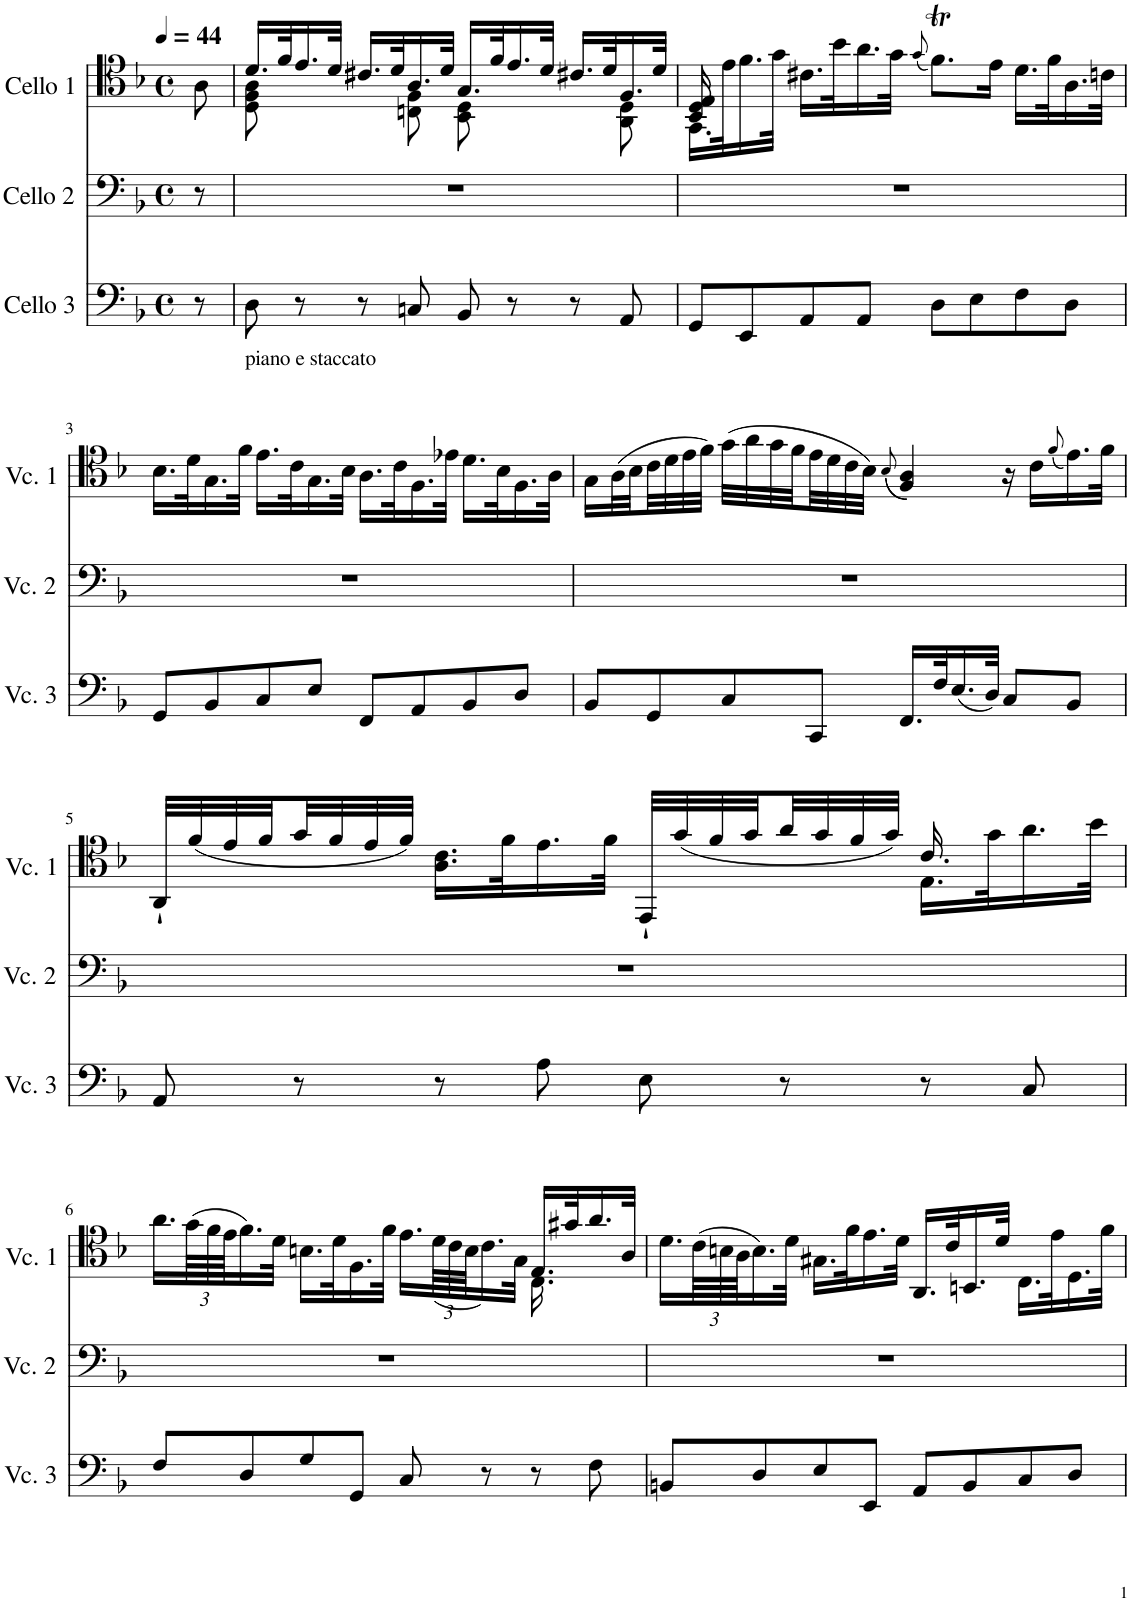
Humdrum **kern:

**kern	**kern	**kern
*part3	*part2	*part1
*staff3	*staff2	*staff1
*I"Cello 3	*I"Cello 2	*I"Cello 1
*clefF4	*clefF4	*clefC4
*k[b-]	*k[b-]	*k[b-]
*M4/4	*M4/4	*M4/4
*met(c)	*met(c)	*met(c)
*MM44	*MM44	*MM44
=	=	=
8r	8r	8A\
=1	=1	=1
*	*	*^
!LO:TX:b:t=piano e staccato	!	!	!
8D\	1r	16.d/LL	8D\ 8F\ 8A\
.	.	32f/K	.
8r	.	16.e/	4ryy
.	.	32d/JJk	.
8r	.	16.c#X/LL	.
.	.	32d/K	.
8Cn/	.	16.A/	8Cn\ 8F\
.	.	32d/JJk	.
8BB-/	.	16.G/LL	8BB-\ 8D\
.	.	32f/K	.
8r	.	16.e/	4ryy
.	.	32d/JJk	.
8r	.	16.c#X/LL	.
.	.	32d/K	.
8AA/	.	16.F/	8AA\ 8D\
.	.	32d/JJk	.
=2	=2	=2	=2
8GG/L	1r	16.GG\LL	16BB-/ 16D/ 16E/
.	.	.	2...ryy
.	.	32e\K	.
8EE/	.	16.f\	.
.	.	32g\JJk	.
8AA/	.	16.c#X\LL	.
.	.	32b-\K	.
8AA/J	.	16.a\	.
.	.	32g\JJk	.
.	.	(8qg/	.
8D\L	.	8.fT\L)	.
8E\	.	.	.
.	.	16e\Jk	.
8F\	.	16.d\LL	.
.	.	32f\K	.
8D\J	.	16.A\	.
.	.	32cn\JJk	.
*	*	*v	*v
!!LO:LB:g=z
=3	=3	=3
8GG/L	1r	16.B-\LL
.	.	32d\K
8BB-/	.	16.G\
.	.	32f\JJk
8C/	.	16.e\LL
.	.	32c\K
8E/J	.	16.G\
.	.	32B-\JJk
8FF/L	.	16.A\LL
.	.	32c\K
8AA/	.	16.F\
.	.	32e-X\JJk
8BB-/	.	16.d\LL
.	.	32B-\K
8D/J	.	16.F\
.	.	32A\JJk
=4	=4	=4
8BB-/L	1r	16G\LL
.	.	(32A\L
.	.	32B-\
8GG/	.	32c\
.	.	32d\
.	.	32e\
.	.	32f\JJJ)
8C/	.	(32g\LLL
.	.	32a\
.	.	32g\
.	.	32f\
8CC/J	.	32e\
.	.	32d\
.	.	32c\
.	.	32B-\JJJ)
.	.	((8qB-/
16.FF/LL	.	4F/ 4A/))
32F/K	.	.
(16.E/	.	.
32D/JJk)	.	.
8C/L	.	16r
.	.	16c\LL
.	.	(8qf/
8BB-/J	.	16.e\)
.	.	32f\JJk
!!LO:LB:g=z
=5	=5	=5
*	*	*^
8AA/	1r	32AA`</LLL	2.ryy
.	.	(<32f/	.
.	.	32e/	.
.	.	32f/	.
8r	.	32g/	.
.	.	32f/	.
.	.	32e/	.
.	.	32f/JJJ)	.
8r	.	16.A\ 16.c\LL	.
.	.	32f\K	.
8A\	.	16.e\	.
.	.	32f\JJk	.
8E\	.	32EE`</LLL	.
.	.	(<32g/	.
.	.	32f/	.
.	.	32g/	.
8r	.	32a/	.
.	.	32g/	.
.	.	32f/	.
.	.	32g/JJJ)	.
8r	.	16.E\LL	16.c/
.	.	32g\K	8ryy
8C/	.	16.a\	.
.	.	32b-\JJk	32ryy
!!LO:LB:g=z	!!
=6	=6	=6	=6
8F/L	1r	16.a\LL	2.ryy
*	*	*Xbrackettup	*
.	.	(>96g\LL	.
.	.	96f\	.
.	.	96e\JJ	.
8D/	.	16.f\)	.
.	.	32d\JJk	.
8G/	.	16.Bn\LL	.
.	.	32d\K	.
8GG/J	.	16.F\	.
.	.	32f\JJk	.
8C/	.	16.e\LL	.
.	.	(<96d\LL	.
.	.	96c\	.
.	.	96B\JJ	.
8r	.	16.c\)	.
.	.	32G\JJk	.
8r	.	16.E/LL	16.C\
.	.	32g#X/K	8ryy
8F\	.	16.a/	.
.	.	32A/JJk	32ryy
*	*	*v	*v
=7	=7	=7
8BBn/L	1r	16.d\LL
.	.	(96c\LL
.	.	96Bn\
.	.	96A\JJ
8D/	.	16.B\)
.	.	32d\JJk
8E/	.	16.G#X\LL
.	.	32f\K
8EE/J	.	16.e\
.	.	32d\JJk
8AA/L	.	16.AA/LL
.	.	32c/K
8BB/	.	16.BBn/
.	.	32d/JJk
8C/	.	16.C\LL
.	.	32e\K
8D/J	.	16.D\
.	.	32f\JJk
=	=	=
*-	*-	*-
